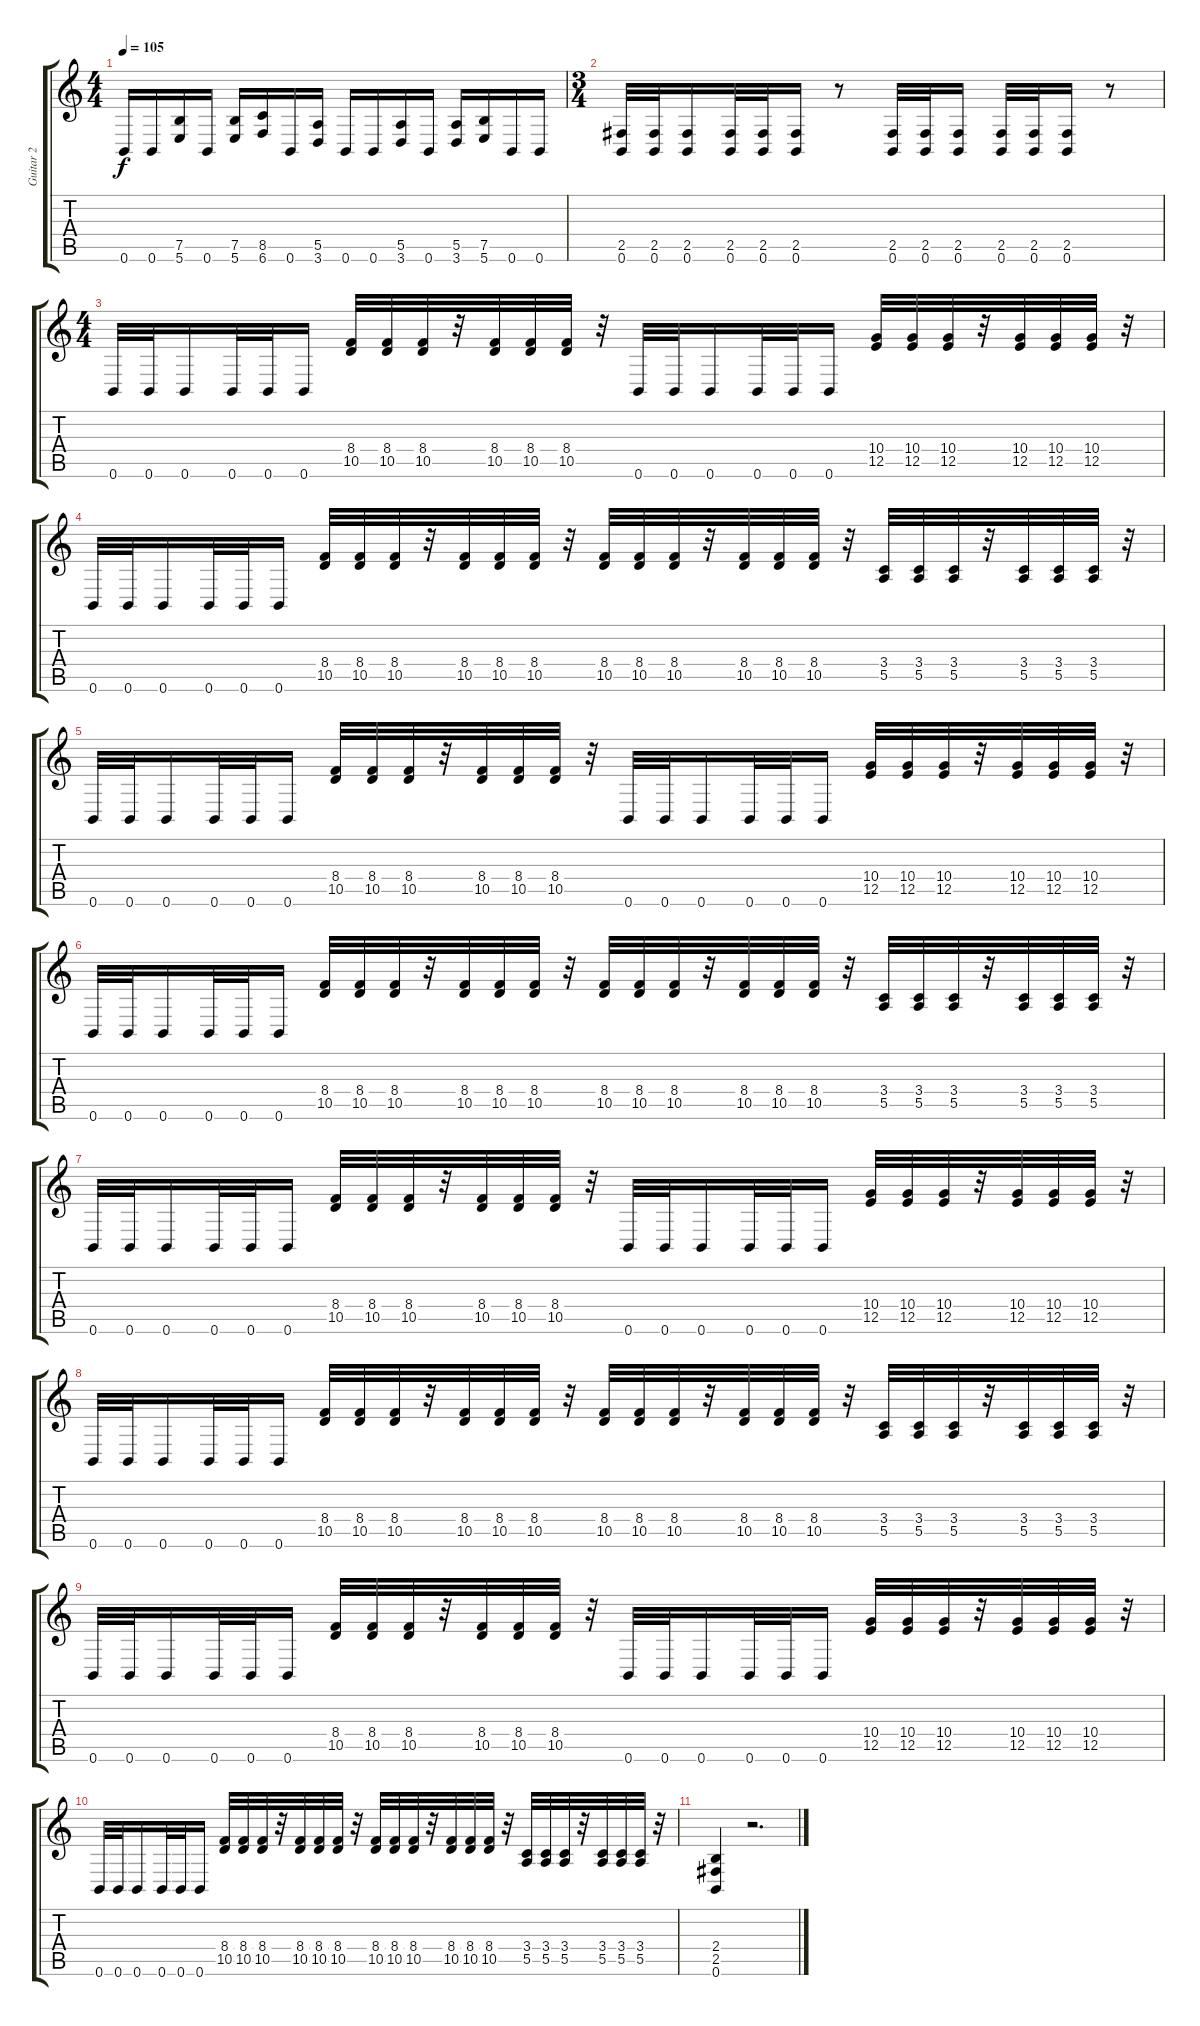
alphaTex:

\track ("Guitar 2" "Guitar 2") {instrument distortionguitar}
\staff {score tabs}
\tuning (B3 Gb3 D3 A2 E2 B1) {hide}
\ts (4 4)
\tempo 105
\clef g2
\ks c
0.6.16{dy f} 0.6.16 (7.5 5.6).16 0.6.16 (7.5 5.6).16 (8.5 6.6).16 0.6.16 (5.5 3.6).16 0.6.16 0.6.16 (5.5 3.6).16 0.6.16 (5.5 3.6).16 (7.5 5.6).16 0.6.16 0.6.16 |
\ts (3 4)
(2.5 0.6).32 (2.5 0.6).32 (2.5 0.6).16 (2.5 0.6).32 (2.5 0.6).32 (2.5 0.6).16 r.8 (2.5 0.6).32 (2.5 0.6).32 (2.5 0.6).16 (2.5 0.6).32 (2.5 0.6).32 (2.5 0.6).16 r.8 |
\ts (4 4)
\section ("" "")
0.6.32 0.6.32 0.6.16 0.6.32 0.6.32 0.6.16 (8.4 10.5).32 (8.4 10.5).32 (8.4 10.5).32 r.32 (8.4 10.5).32 (8.4 10.5).32 (8.4 10.5).32 r.32 0.6.32 0.6.32 0.6.16 0.6.32 0.6.32 0.6.16 (10.4 12.5).32 (10.4 12.5).32 (10.4 12.5).32 r.32 (10.4 12.5).32 (10.4 12.5).32 (10.4 12.5).32 r.32 |
0.6.32 0.6.32 0.6.16 0.6.32 0.6.32 0.6.16 (8.4 10.5).32 (8.4 10.5).32 (8.4 10.5).32 r.32 (8.4 10.5).32 (8.4 10.5).32 (8.4 10.5).32 r.32 (8.4 10.5).32 (8.4 10.5).32 (8.4 10.5).32 r.32 (8.4 10.5).32 (8.4 10.5).32 (8.4 10.5).32 r.32 (3.4 5.5).32 (3.4 5.5).32 (3.4 5.5).32 r.32 (3.4 5.5).32 (3.4 5.5).32 (3.4 5.5).32 r.32 |
0.6.32 0.6.32 0.6.16 0.6.32 0.6.32 0.6.16 (8.4 10.5).32 (8.4 10.5).32 (8.4 10.5).32 r.32 (8.4 10.5).32 (8.4 10.5).32 (8.4 10.5).32 r.32 0.6.32 0.6.32 0.6.16 0.6.32 0.6.32 0.6.16 (10.4 12.5).32 (10.4 12.5).32 (10.4 12.5).32 r.32 (10.4 12.5).32 (10.4 12.5).32 (10.4 12.5).32 r.32 |
0.6.32 0.6.32 0.6.16 0.6.32 0.6.32 0.6.16 (8.4 10.5).32 (8.4 10.5).32 (8.4 10.5).32 r.32 (8.4 10.5).32 (8.4 10.5).32 (8.4 10.5).32 r.32 (8.4 10.5).32 (8.4 10.5).32 (8.4 10.5).32 r.32 (8.4 10.5).32 (8.4 10.5).32 (8.4 10.5).32 r.32 (3.4 5.5).32 (3.4 5.5).32 (3.4 5.5).32 r.32 (3.4 5.5).32 (3.4 5.5).32 (3.4 5.5).32 r.32 |
0.6.32 0.6.32 0.6.16 0.6.32 0.6.32 0.6.16 (8.4 10.5).32 (8.4 10.5).32 (8.4 10.5).32 r.32 (8.4 10.5).32 (8.4 10.5).32 (8.4 10.5).32 r.32 0.6.32 0.6.32 0.6.16 0.6.32 0.6.32 0.6.16 (10.4 12.5).32 (10.4 12.5).32 (10.4 12.5).32 r.32 (10.4 12.5).32 (10.4 12.5).32 (10.4 12.5).32 r.32 |
0.6.32 0.6.32 0.6.16 0.6.32 0.6.32 0.6.16 (8.4 10.5).32 (8.4 10.5).32 (8.4 10.5).32 r.32 (8.4 10.5).32 (8.4 10.5).32 (8.4 10.5).32 r.32 (8.4 10.5).32 (8.4 10.5).32 (8.4 10.5).32 r.32 (8.4 10.5).32 (8.4 10.5).32 (8.4 10.5).32 r.32 (3.4 5.5).32 (3.4 5.5).32 (3.4 5.5).32 r.32 (3.4 5.5).32 (3.4 5.5).32 (3.4 5.5).32 r.32 |
0.6.32 0.6.32 0.6.16 0.6.32 0.6.32 0.6.16 (8.4 10.5).32 (8.4 10.5).32 (8.4 10.5).32 r.32 (8.4 10.5).32 (8.4 10.5).32 (8.4 10.5).32 r.32 0.6.32 0.6.32 0.6.16 0.6.32 0.6.32 0.6.16 (10.4 12.5).32 (10.4 12.5).32 (10.4 12.5).32 r.32 (10.4 12.5).32 (10.4 12.5).32 (10.4 12.5).32 r.32 |
0.6.32 0.6.32 0.6.16 0.6.32 0.6.32 0.6.16 (8.4 10.5).32 (8.4 10.5).32 (8.4 10.5).32 r.32 (8.4 10.5).32 (8.4 10.5).32 (8.4 10.5).32 r.32 (8.4 10.5).32 (8.4 10.5).32 (8.4 10.5).32 r.32 (8.4 10.5).32 (8.4 10.5).32 (8.4 10.5).32 r.32 (3.4 5.5).32 (3.4 5.5).32 (3.4 5.5).32 r.32 (3.4 5.5).32 (3.4 5.5).32 (3.4 5.5).32 r.32 |
(2.4 2.5 0.6).4 r.2{d}
